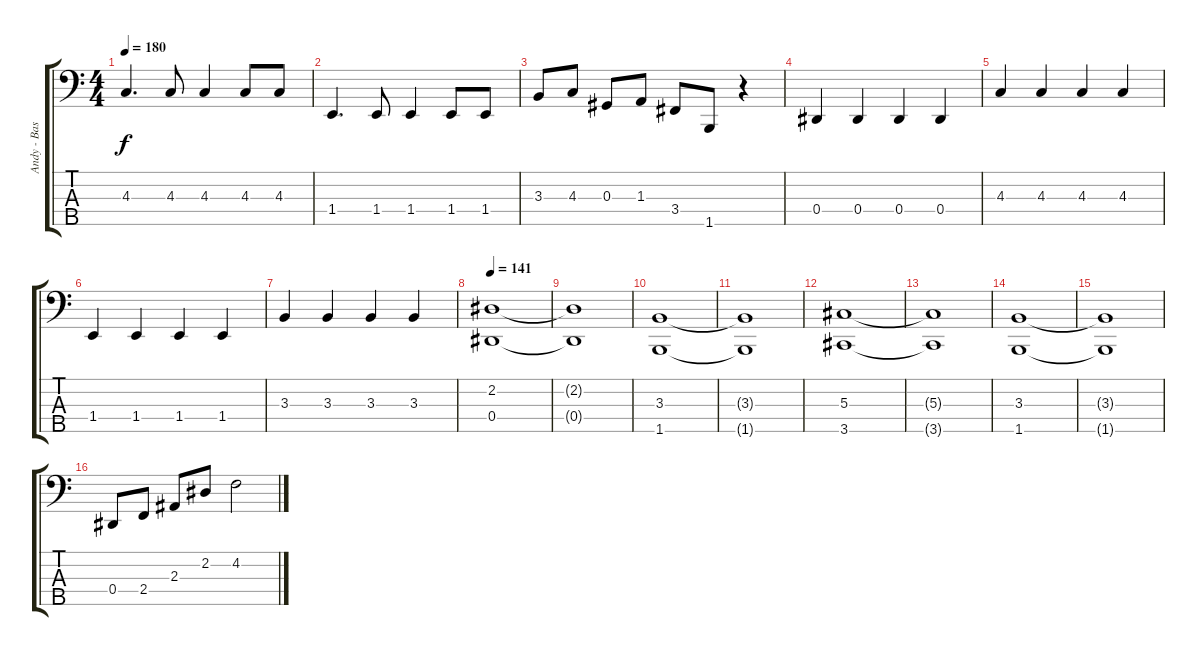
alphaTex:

\track ("Andy - Bass" "Andy - Bas") {instrument electricbassfinger}
\staff {score tabs}
\tuning (Gb2 Db2 Ab1 Eb1 Bb0) {hide}
\ts (4 4)
\tempo 180
\clef f4
\ks c
4.3.4{d dy f} 4.3.8 4.3.4 4.3.8 4.3.8 |
1.4.4{d} 1.4.8 1.4.4 1.4.8 1.4.8 |
3.3.8 4.3.8 0.3.8 1.3.8 3.4.8 1.5.8 r.4 |
0.4.4 0.4.4 0.4.4 0.4.4 |
4.3.4 4.3.4 4.3.4 4.3.4 |
1.4.4 1.4.4 1.4.4 1.4.4 |
3.3.4 3.3.4 3.3.4 3.3.4 |
\tempo 141
(2.2 0.4).1 |
(2.2{t} 0.4{t}).1 |
(3.3 1.5).1 |
(3.3{t} 1.5{t}).1 |
(5.3 3.5).1 |
(5.3{t} 3.5{t}).1 |
(3.3 1.5).1 |
(3.3{t} 1.5{t}).1 |
0.4.8 2.4.8 2.3.8 2.2.8 4.2.2
